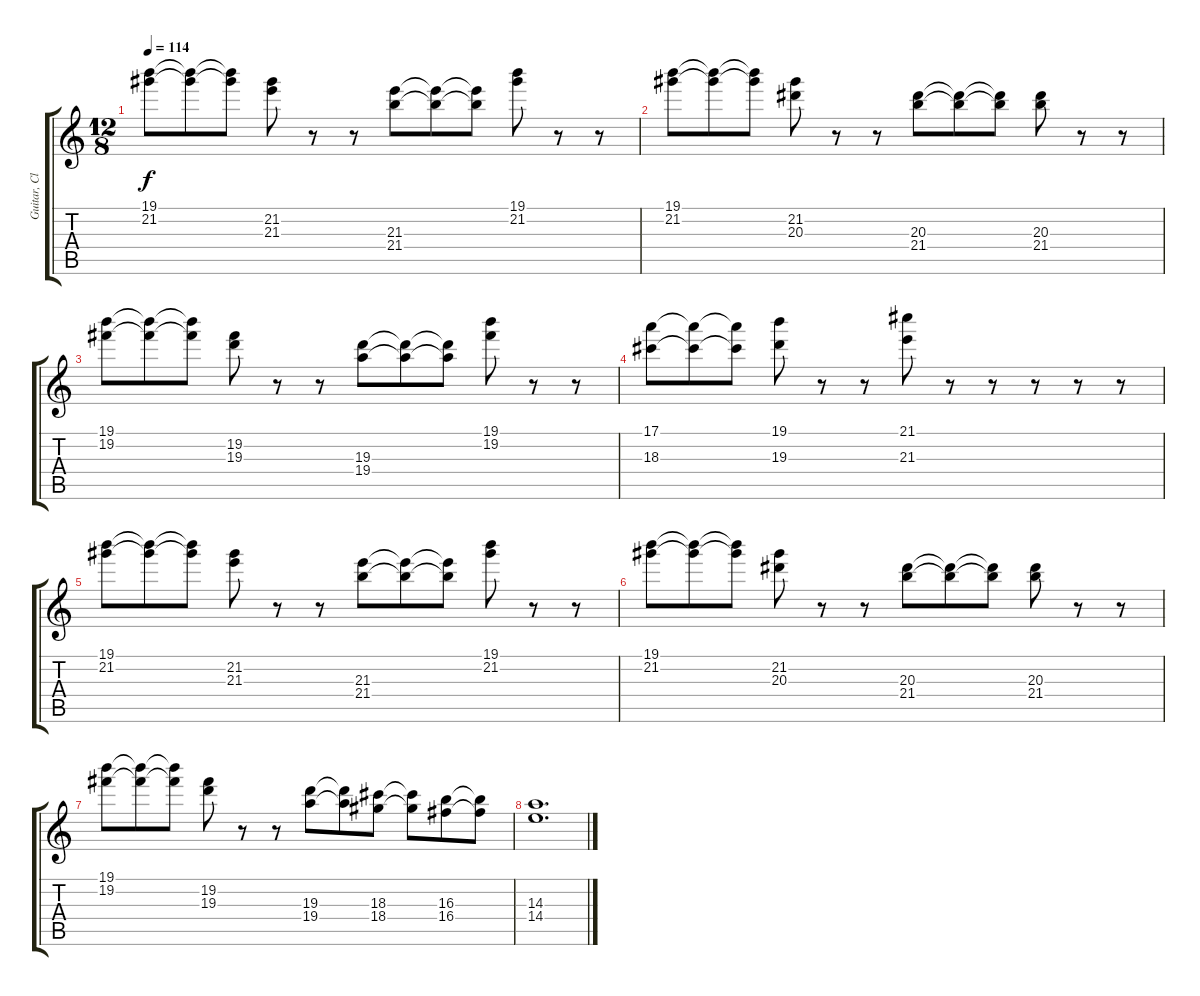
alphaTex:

\track ("Guitar, Clean 3" "Guitar, Cl") {instrument electricguitarclean}
\staff {score tabs}
\tuning (E4 B3 G3 D3 A2 E2) {hide}
\ts (12 8)
\tempo 114
\clef g2
\ks c
(19.1 21.2).8{dy f} (19.1{t} 21.2{t}).8 (19.1{t} 21.2{t}).8 (21.2 21.3).8 r.8 r.8 (21.3 21.4).8 (21.3{t} 21.4{t}).8 (21.3{t} 21.4{t}).8 (19.1 21.2).8 r.8 r.8 |
(19.1 21.2).8 (19.1{t} 21.2{t}).8 (19.1{t} 21.2{t}).8 (21.2 20.3).8 r.8 r.8 (20.3 21.4).8 (20.3{t} 21.4{t}).8 (20.3{t} 21.4{t}).8 (20.3 21.4).8 r.8 r.8 |
(19.1 19.2).8 (19.1{t} 19.2{t}).8 (19.1{t} 19.2{t}).8 (19.2 19.3).8 r.8 r.8 (19.3 19.4).8 (19.3{t} 19.4{t}).8 (19.3{t} 19.4{t}).8 (19.1 19.2).8 r.8 r.8 |
(17.1 18.3).8 (17.1{t} 18.3{t}).8 (17.1{t} 18.3{t}).8 (19.1 19.3).8 r.8 r.8 (21.1 21.3).8 r.8 r.8 r.8 r.8 r.8 |
(19.1 21.2).8 (19.1{t} 21.2{t}).8 (19.1{t} 21.2{t}).8 (21.2 21.3).8 r.8 r.8 (21.3 21.4).8 (21.3{t} 21.4{t}).8 (21.3{t} 21.4{t}).8 (19.1 21.2).8 r.8 r.8 |
(19.1 21.2).8 (19.1{t} 21.2{t}).8 (19.1{t} 21.2{t}).8 (21.2 20.3).8 r.8 r.8 (20.3 21.4).8 (20.3{t} 21.4{t}).8 (20.3{t} 21.4{t}).8 (20.3 21.4).8 r.8 r.8 |
(19.1 19.2).8 (19.1{t} 19.2{t}).8 (19.1{t} 19.2{t}).8 (19.2 19.3).8 r.8 r.8 (19.3 19.4).8 (19.3{t} 19.4{t}).8 (18.3 18.4).8 (18.3{t} 18.4{t}).8 (16.3 16.4).8 (16.3{t} 16.4{t}).8 |
(14.3 14.4).1{d}
